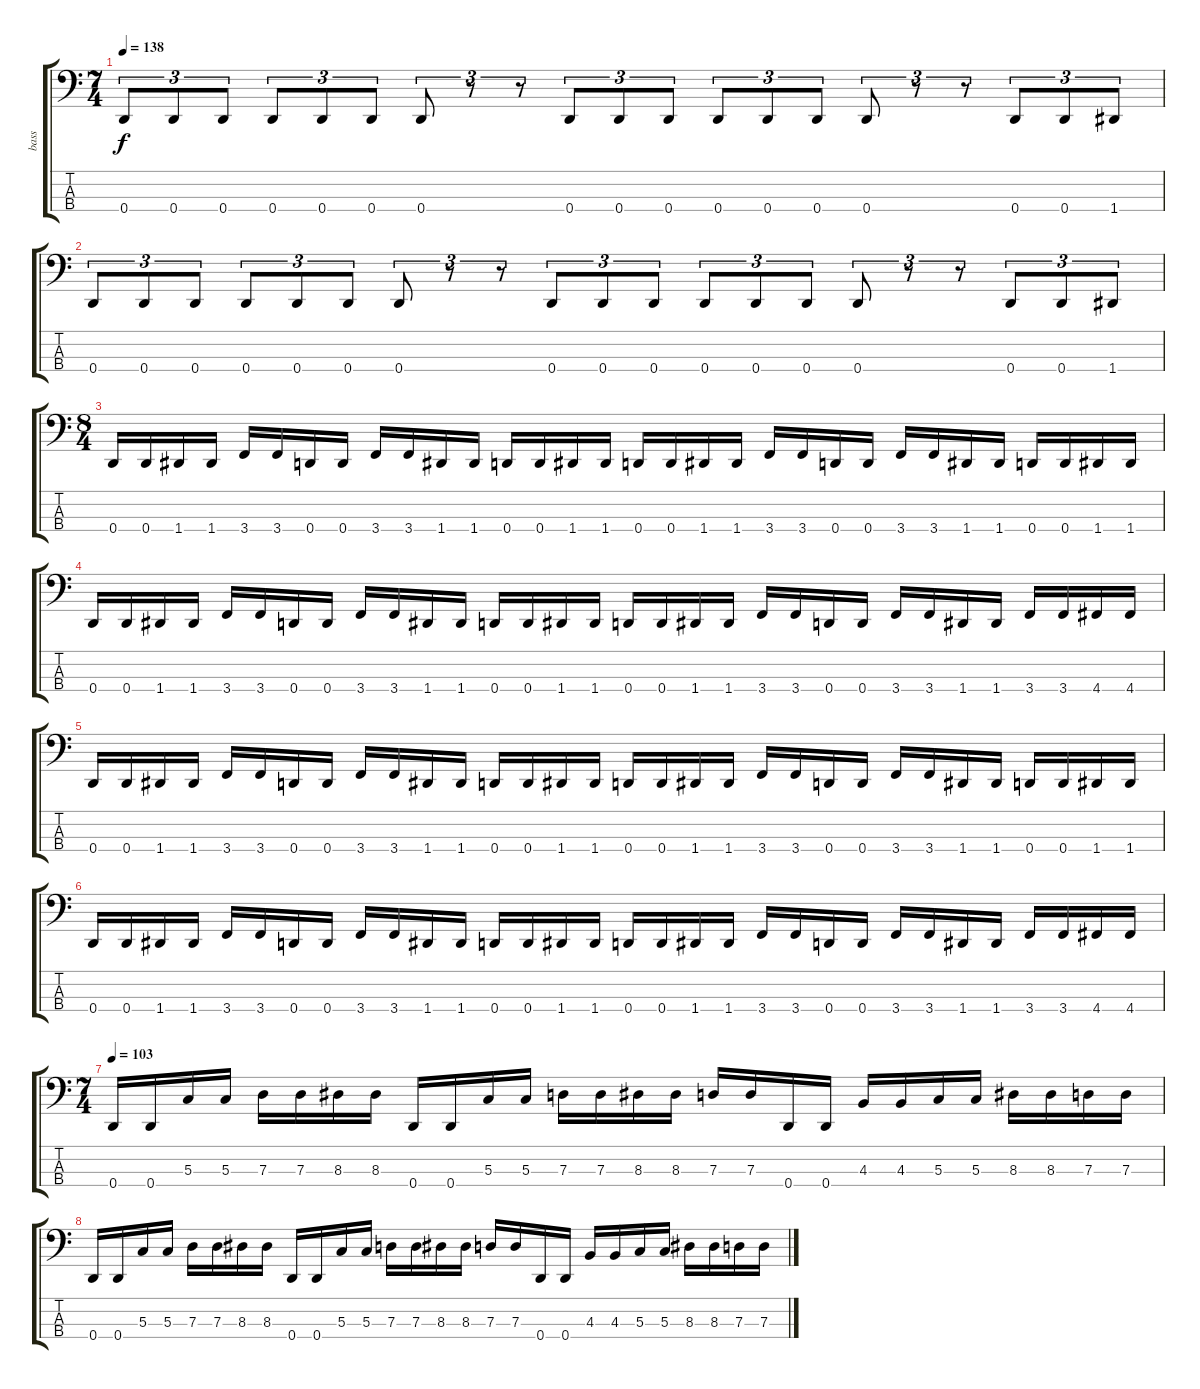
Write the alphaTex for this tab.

\track ("bass" "bass") {instrument electricbasspick}
\staff {score tabs}
\tuning (F2 C2 G1 D1) {hide}
\ts (7 4)
\tempo 138
\clef f4
\ks c
0.4.8{tu (3 2) dy f} 0.4.8{tu (3 2)} 0.4.8{tu (3 2)} 0.4.8{tu (3 2)} 0.4.8{tu (3 2)} 0.4.8{tu (3 2)} 0.4.8{tu (3 2)} r.8{tu (3 2)} r.8{tu (3 2)} 0.4.8{tu (3 2)} 0.4.8{tu (3 2)} 0.4.8{tu (3 2)} 0.4.8{tu (3 2)} 0.4.8{tu (3 2)} 0.4.8{tu (3 2)} 0.4.8{tu (3 2)} r.8{tu (3 2)} r.8{tu (3 2)} 0.4.8{tu (3 2)} 0.4.8{tu (3 2)} 1.4.8{tu (3 2)} |
0.4.8{tu (3 2)} 0.4.8{tu (3 2)} 0.4.8{tu (3 2)} 0.4.8{tu (3 2)} 0.4.8{tu (3 2)} 0.4.8{tu (3 2)} 0.4.8{tu (3 2)} r.8{tu (3 2)} r.8{tu (3 2)} 0.4.8{tu (3 2)} 0.4.8{tu (3 2)} 0.4.8{tu (3 2)} 0.4.8{tu (3 2)} 0.4.8{tu (3 2)} 0.4.8{tu (3 2)} 0.4.8{tu (3 2)} r.8{tu (3 2)} r.8{tu (3 2)} 0.4.8{tu (3 2)} 0.4.8{tu (3 2)} 1.4.8{tu (3 2)} |
\ts (8 4)
0.4.16 0.4.16 1.4.16 1.4.16 3.4.16 3.4.16 0.4.16 0.4.16 3.4.16 3.4.16 1.4.16 1.4.16 0.4.16 0.4.16 1.4.16 1.4.16 0.4.16 0.4.16 1.4.16 1.4.16 3.4.16 3.4.16 0.4.16 0.4.16 3.4.16 3.4.16 1.4.16 1.4.16 0.4.16 0.4.16 1.4.16 1.4.16 |
0.4.16 0.4.16 1.4.16 1.4.16 3.4.16 3.4.16 0.4.16 0.4.16 3.4.16 3.4.16 1.4.16 1.4.16 0.4.16 0.4.16 1.4.16 1.4.16 0.4.16 0.4.16 1.4.16 1.4.16 3.4.16 3.4.16 0.4.16 0.4.16 3.4.16 3.4.16 1.4.16 1.4.16 3.4.16 3.4.16 4.4.16 4.4.16 |
0.4.16 0.4.16 1.4.16 1.4.16 3.4.16 3.4.16 0.4.16 0.4.16 3.4.16 3.4.16 1.4.16 1.4.16 0.4.16 0.4.16 1.4.16 1.4.16 0.4.16 0.4.16 1.4.16 1.4.16 3.4.16 3.4.16 0.4.16 0.4.16 3.4.16 3.4.16 1.4.16 1.4.16 0.4.16 0.4.16 1.4.16 1.4.16 |
0.4.16 0.4.16 1.4.16 1.4.16 3.4.16 3.4.16 0.4.16 0.4.16 3.4.16 3.4.16 1.4.16 1.4.16 0.4.16 0.4.16 1.4.16 1.4.16 0.4.16 0.4.16 1.4.16 1.4.16 3.4.16 3.4.16 0.4.16 0.4.16 3.4.16 3.4.16 1.4.16 1.4.16 3.4.16 3.4.16 4.4.16 4.4.16 |
\ts (7 4)
\tempo 103
0.4.16 0.4.16 5.3.16 5.3.16 7.3.16 7.3.16 8.3.16 8.3.16 0.4.16 0.4.16 5.3.16 5.3.16 7.3.16 7.3.16 8.3.16 8.3.16 7.3.16 7.3.16 0.4.16 0.4.16 4.3.16 4.3.16 5.3.16 5.3.16 8.3.16 8.3.16 7.3.16 7.3.16 |
0.4.16 0.4.16 5.3.16 5.3.16 7.3.16 7.3.16 8.3.16 8.3.16 0.4.16 0.4.16 5.3.16 5.3.16 7.3.16 7.3.16 8.3.16 8.3.16 7.3.16 7.3.16 0.4.16 0.4.16 4.3.16 4.3.16 5.3.16 5.3.16 8.3.16 8.3.16 7.3.16 7.3.16
